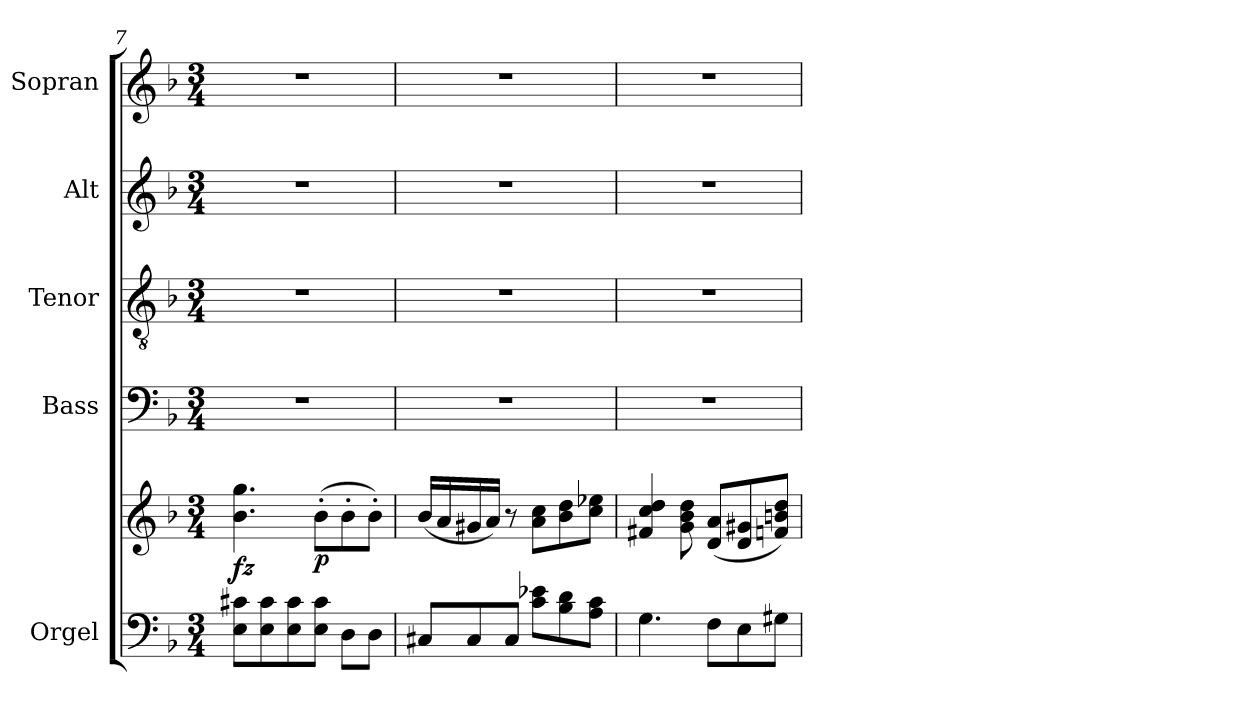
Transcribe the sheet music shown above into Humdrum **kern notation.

**kern	**kern	**dynam	**kern	**kern	**kern	**kern
*part5	*part5	*part5	*part4	*part3	*part2	*part1
*staff6	*staff5	*staff5/6	*staff4	*staff3	*staff2	*staff1
*I"Orgel	*	*	*I"Bass	*I"Tenor	*I"Alt	*I"Sopran
*I'Org.	*	*	*I'B.	*I'T.	*I'A.	*I'S.
*clefF4	*clefG2	*	*clefF4	*clefGv2	*clefG2	*clefG2
*k[b-]	*k[b-]	*	*k[b-]	*k[b-]	*k[b-]	*k[b-]
*F:	*F:	*	*F:	*F:	*F:	*F:
*M3/4	*M3/4	*	*M3/4	*M3/4	*M3/4	*M3/4
=7	=7	=7	=7	=7	=7	=7
!	!	!LO:DY:b	!	!	!	!
8E\ 8c#X\L	4.b-\ 4.gg\	fz	2.r	2.r	2.r	2.r
8E\ 8c#\	.	.	.	.	.	.
8E\ 8c#\	.	.	.	.	.	.
!	!	!LO:DY:b	!	!	!	!
8E\ 8c#\J	(>8b-'>\L	p	.	.	.	.
8D\L	8b-'>\	.	.	.	.	.
8D\J	8b-'>\J)	.	.	.	.	.
=8	=8	=8	=8	=8	=8	=8
8C#X/L	(<16b-/LL	.	2.r	2.r	2.r	2.r
.	16a/	.	.	.	.	.
8C#/	16g#X/	.	.	.	.	.
.	16a/JJ)	.	.	.	.	.
8C#/J	8r	.	.	.	.	.
8c\ 8e-X\L	8a\ 8cc\L	.	.	.	.	.
8B-\ 8d\	8b-\ 8dd\	.	.	.	.	.
8A\ 8c\J	8cc\ 8ee-X\J	.	.	.	.	.
!!LO:LB:g=z
=9	=9	=9	=9	=9	=9	=9
4.G\	4f#X/ 4cc/ 4dd/	.	2.r	2.r	2.r	2.r
.	8g\ 8b-\ 8dd\	.	.	.	.	.
8F\L	(<8d/ 8a/L	.	.	.	.	.
8E\	8d/ 8g#X/	.	.	.	.	.
8G#X\J	8fn/ 8bn/ 8dd/J)	.	.	.	.	.
=	=	=	=	=	=	=
*-	*-	*-	*-	*-	*-	*-
